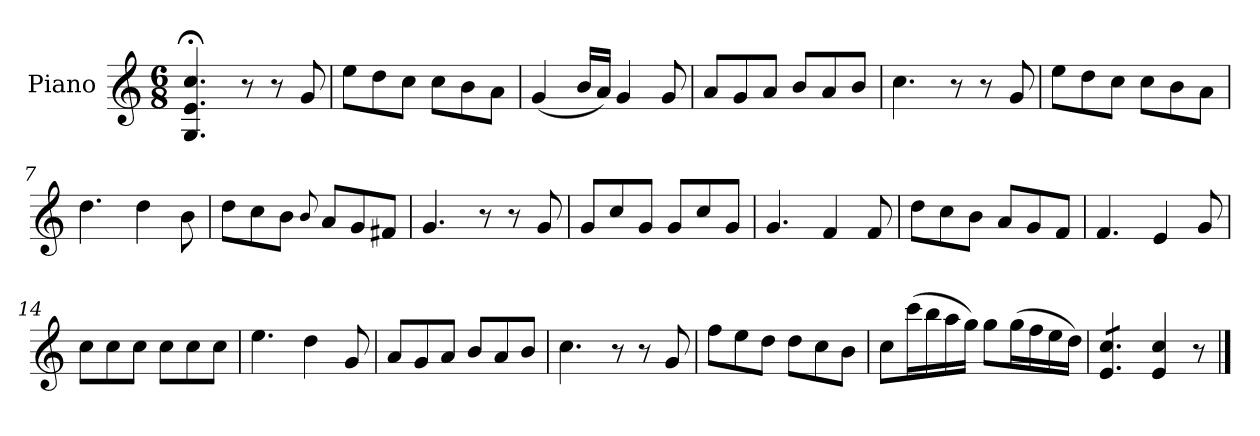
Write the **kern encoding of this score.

**kern
*part1
*staff1
*I"Piano
*I'Pno.
*clefG2
*k[]
*M6/8
=1
4.G;</ 4.e;</ 4.cc;</
8r
8r
8g/
=2
8ee\L
8dd\
8cc\J
8cc\L
8b\
8a\J
=3
(<4g/
16b/LL
16a/JJ)
4g/
8g/
=4
8a/L
8g/
8a/J
8b/L
8a/
8b/J
=5
4.cc\
8r
8r
8g/
=6
8ee\L
8dd\
8cc\J
8cc\L
8b\
8a\J
=7
4.dd\
4dd\
8b\
!!LO:LB:g=z
=8
8dd\L
8cc\
8b\J
8qqb/
8a/L
8g/
8f#X/J
!!LO:LB:g=z
=9
4.g/
8r
8r
8g/
=10
8g/L
8cc/
8g/J
8g/L
8cc/
8g/J
=11
4.g/
4f/
8f/
=12
8dd\L
8cc\
8b\J
8a/L
8g/
8f/J
=13
4.f/
4e/
8g/
=14
8cc\L
8cc\
8cc\J
8cc\L
8cc\
8cc\J
=15
4.ee\
4dd\
8g/
=16
8a/L
8g/
8a/J
8b/L
8a/
8b/J
!!LO:LB:g=z
=17
4.cc\
8r
8r
8g/
!!LO:LB:g=z
=18
8ff\L
8ee\
8dd\J
8dd\L
8cc\
8b\J
=19
8cc\L
(>16ccc\L
16bb\
16aa\
16gg\JJ)
8gg\L
(>16gg\L
16ff\
16ee\
16dd\JJ)
=20
*tremolo
8e/ 8cc/L
8e/ 8cc/
8e/ 8cc/J
*Xtremolo
4e/ 4cc/
8r
==
*-
